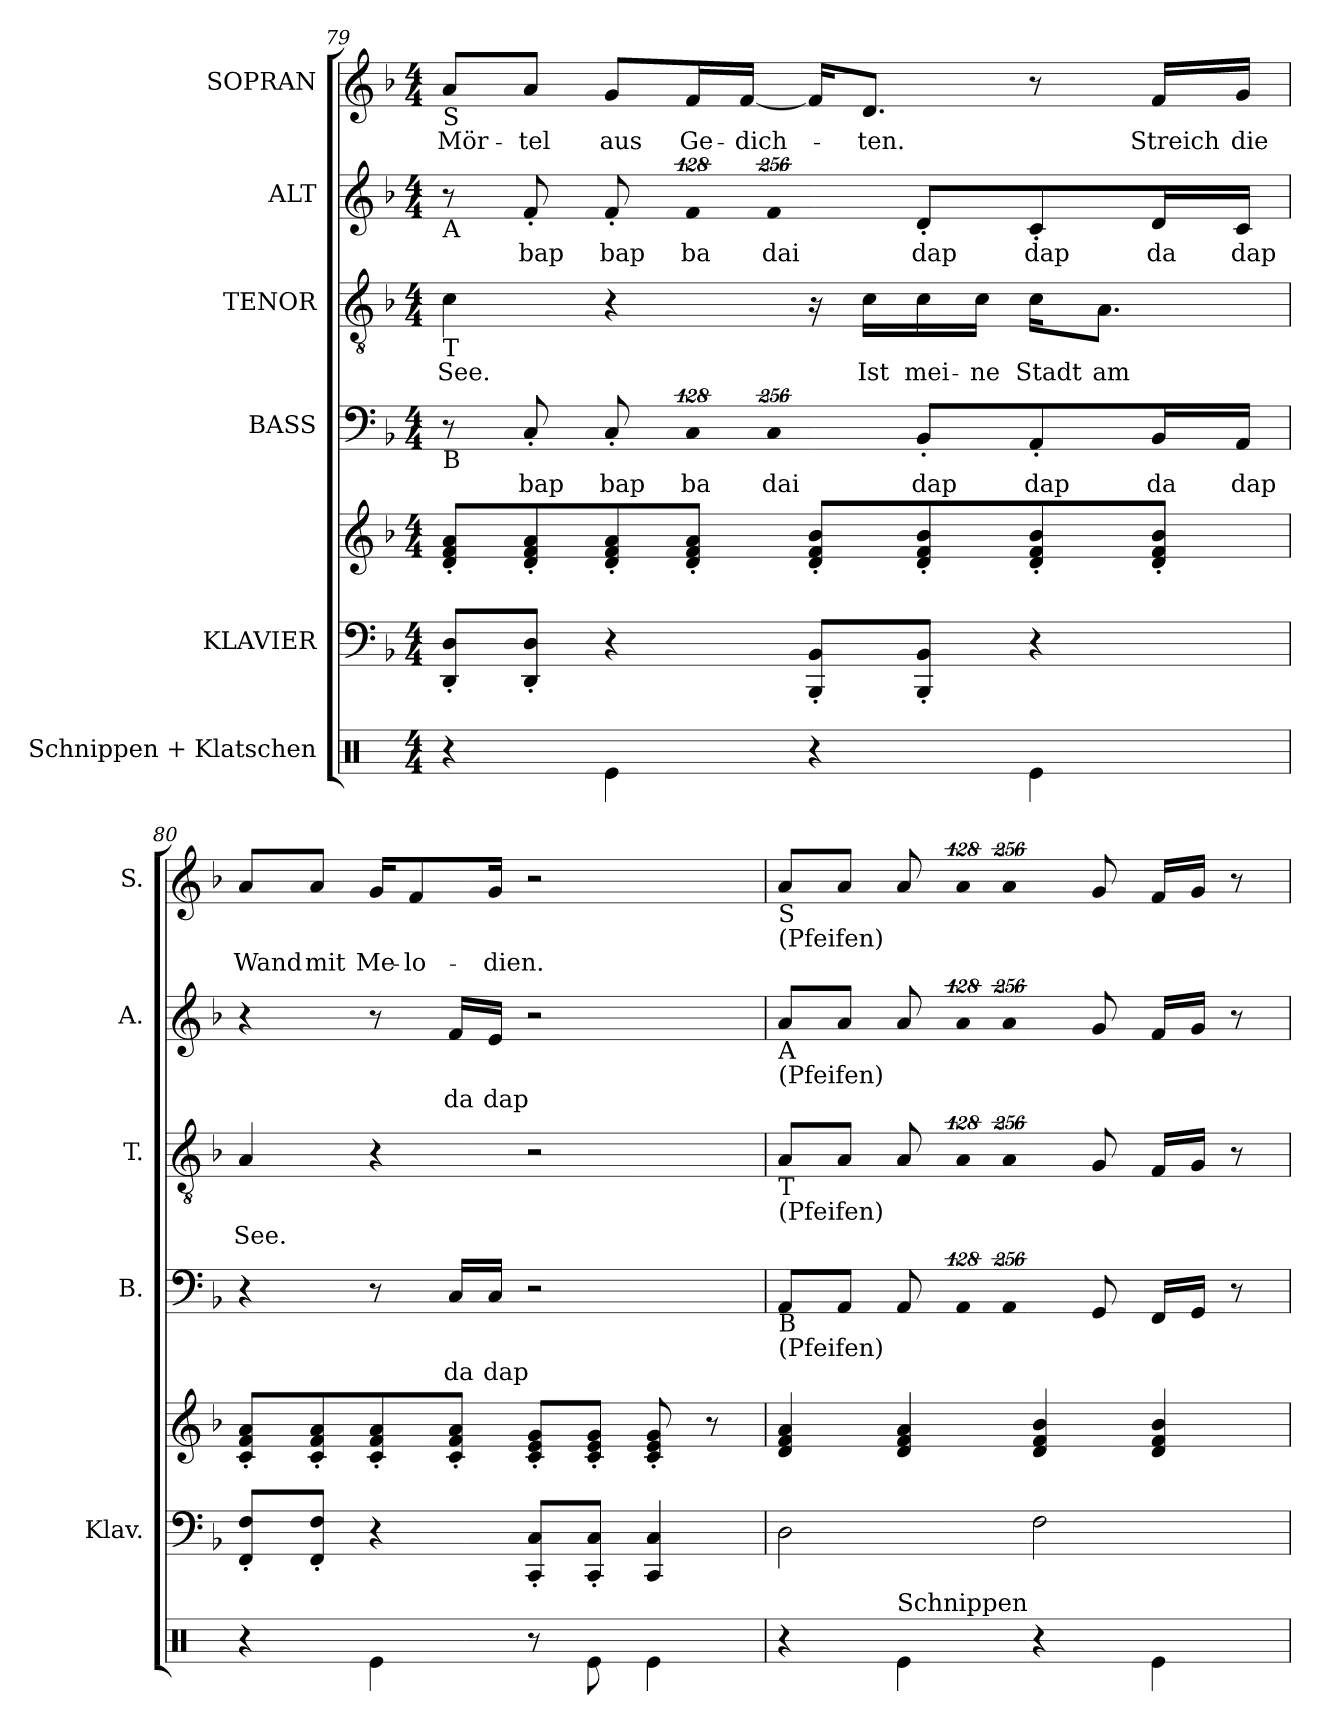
**kern	**kern	**kern	**kern	**text	**kern	**text	**kern	**text	**kern	**text
*part6	*part5	*part5	*part4	*part4	*part3	*part3	*part2	*part2	*part1	*part1
*staff7	*staff6	*staff5	*staff4	*staff4	*staff3	*staff3	*staff2	*staff2	*staff1	*staff1
*I"Schnippen + Klatschen	*I"KLAVIER	*	*I"BASS	*	*I"TENOR	*	*I"ALT	*	*I"SOPRAN	*
*	*I'Klav.	*	*I'B.	*	*I'T.	*	*I'A.	*	*I'S.	*
!!LO:LB:g=z
*clefX	*clefF4	*clefG2	*clefF4	*	*clefGv2	*	*clefG2	*	*clefG2	*
*	*	*	*	*	*ITrd7c12	*	*	*	*	*
*k[]	*k[b-]	*k[b-]	*k[b-]	*	*k[b-]	*	*k[b-]	*	*k[b-]	*
*C:	*d:	*d:	*d:	*	*d:	*	*d:	*	*d:	*
*M4/4	*M4/4	*M4/4	*M4/4	*	*M4/4	*	*M4/4	*	*M4/4	*
=79	=79	=79	=79	=79	=79	=79	=79	=79	=79	=79
!	!	!	!	!	!	!LO:LY:b:color=#000000	!	!	!	!
!	!	!	!	!	!	!	!	!	!LO:TX:b:t=S	!
!	!	!	!	!	!	!	!LO:TX:b:t=A	!	!	!
!	!	!	!	!	!LO:TX:b:t=T	!	!	!	!	!
!	!	!	!LO:TX:b:t=B	!	!	!	!	!	!	!
!	!	!	!	!	!	!	!	!	!	!LO:LY:b:color=#000000
4r	8DDi/' 8Di'L	8di/' 8fi' 8ai'L	8r	.	4Ci\	See.	8r	.	8ai/L	Mör-
!	!	!	!	!LO:LY:b:color=#000000	!	!	!	!	!	!
!	!	!	!	!	!	!	!	!LO:LY:b:color=#000000	!	!
!	!	!	!	!	!	!	!	!	!	!LO:LY:b:color=#000000
.	8DDi/' 8Di'J	8di/' 8fi' 8ai'	8C'i/	bap	.	.	8f'i/	bap	8ai/J	-tel
!	!	!	!	!LO:LY:b:color=#000000	!	!	!	!	!	!
!	!	!	!	!	!	!	!	!LO:LY:b:color=#000000	!	!
!	!	!	!	!	!	!	!	!	!	!LO:LY:b:color=#000000
4Rei\	4r	8di/' 8fi' 8ai'	8C'i/	bap	4r	.	8f'i/	bap	8gi/L	aus
!	!	!	!LO:N:vis=8	!	!	!	!	!	!	!
!	!	!	!	!LO:LY:b:color=#000000	!	!	!LO:N:vis=8	!	!	!
!	!	!	!	!	!	!	!	!LO:LY:b:color=#000000	!	!
!	!	!	!	!	!	!	!	!	!	!LO:LY:b:color=#000000
.	.	8di/' 8fi' 8ai'J	1024%85Ci/	ba	.	.	1024%85fi/	ba	16fi/L	Ge-
!	!	!	!	!	!	!	!	!	!	!LO:LY:b:color=#000000
.	.	.	.	.	.	.	.	.	[<16fi/JJ	-dich-
!	!	!	!LO:N:vis=4	!	!	!	!	!	!	!
!	!	!	!	!LO:LY:b:color=#000000	!	!	!LO:N:vis=4	!	!	!
!	!	!	!	!	!	!	!	!LO:LY:b:color=#000000	!	!
.	.	.	1024%171Ci/	dai	.	.	1024%171fi/	dai	.	.
4r	8BBB-i/' 8BB-i'L	8di/' 8fi' 8b-i'L	.	.	16r	.	.	.	16fi/KL]	.
!	!	!	!	!	!	!LO:LY:b:color=#000000	!	!	!	!
!	!	!	!	!	!	!	!	!	!	!LO:LY:b:color=#000000
.	.	.	.	.	16Ci\LL	Ist	.	.	8.di/J	-ten.
!	!	!	!	!LO:LY:b:color=#000000	!	!	!	!	!	!
!	!	!	!	!	!	!LO:LY:b:color=#000000	!	!	!	!
!	!	!	!	!	!	!	!	!LO:LY:b:color=#000000	!	!
.	8BBB-i/' 8BB-i'J	8di/' 8fi' 8b-i'	8BB-'i/L	dap	16Ci\	mei-	8d'i/L	dap	.	.
!	!	!	!	!	!	!LO:LY:b:color=#000000	!	!	!	!
.	.	.	.	.	16Ci\JJ	-ne	.	.	.	.
!	!	!	!	!LO:LY:b:color=#000000	!	!	!	!	!	!
!	!	!	!	!	!	!LO:LY:b:color=#000000	!	!	!	!
!	!	!	!	!	!	!	!	!LO:LY:b:color=#000000	!	!
4Rei\	4r	8di/' 8fi' 8b-i'	8AA'i/	dap	16Ci\KL	Stadt	8c'i/	dap	8r	.
!	!	!	!	!	!	!LO:LY:b:color=#000000	!	!	!	!
.	.	.	.	.	8.AAi\J	am	.	.	.	.
!	!	!	!	!LO:LY:b:color=#000000	!	!	!	!	!	!
!	!	!	!	!	!	!	!	!LO:LY:b:color=#000000	!	!
!	!	!	!	!	!	!	!	!	!	!LO:LY:b:color=#000000
.	.	8di/' 8fi' 8b-i'J	16BB-i/L	da	.	.	16di/L	da	16fi/LL	Streich
!	!	!	!	!LO:LY:b:color=#000000	!	!	!	!	!	!
!	!	!	!	!	!	!	!	!LO:LY:b:color=#000000	!	!
!	!	!	!	!	!	!	!	!	!	!LO:LY:b:color=#000000
.	.	.	16AAi/JJ	dap	.	.	16ci/JJ	dap	16gi/JJ	die
=80	=80	=80	=80	=80	=80	=80	=80	=80	=80	=80
!	!	!	!	!	!	!LO:LY:b:color=#000000	!	!	!	!
!	!	!	!	!	!	!	!	!	!	!LO:LY:b:color=#000000
4r	8FFi/' 8Fi'L	8ci/' 8fi' 8ai'L	4r	.	4AAi/	See.	4r	.	8ai/L	Wand
!	!	!	!	!	!	!	!	!	!	!LO:LY:b:color=#000000
.	8FFi/' 8Fi'J	8ci/' 8fi' 8ai'	.	.	.	.	.	.	8ai/J	mit
!	!	!	!	!	!	!	!	!	!	!LO:LY:b:color=#000000
4Rei\	4r	8ci/' 8fi' 8ai'	8r	.	4r	.	8r	.	16gi/KL	Me-
!	!	!	!	!	!	!	!	!	!	!LO:LY:b:color=#000000
.	.	.	.	.	.	.	.	.	8fi/	-lo-
!	!	!	!	!LO:LY:b:color=#000000	!	!	!	!	!	!
!	!	!	!	!	!	!	!	!LO:LY:b:color=#000000	!	!
.	.	8ci/' 8fi' 8ai'J	16Ci/LL	da	.	.	16fi/LL	da	.	.
!	!	!	!	!LO:LY:b:color=#000000	!	!	!	!	!	!
!	!	!	!	!	!	!	!	!LO:LY:b:color=#000000	!	!
!	!	!	!	!	!	!	!	!	!	!LO:LY:b:color=#000000
.	.	.	16Ci/JJ	dap	.	.	16ei/JJ	dap	16gi/Jk	-dien.
8r	8CCi/' 8Ci'L	8ci/' 8ei' 8gi'L	2r	.	2r	.	2r	.	2r	.
8Rei\	8CCi/' 8Ci'J	8ci/' 8ei' 8gi'J	.	.	.	.	.	.	.	.
4Rei\	4CCi/ 4Ci	8ci/' 8ei' 8gi'	.	.	.	.	.	.	.	.
.	.	8r	.	.	.	.	.	.	.	.
!!LO:PB:g=z
=81	=81	=81	=81	=81	=81	=81	=81	=81	=81	=81
!	!	!	!	!	!	!	!	!	!LO:TX:b:t=S	!
!	!	!	!	!	!	!	!	!	!LO:TX:b:t=(Pfeifen)	!
!	!	!	!	!	!	!	!LO:TX:b:t=A	!	!	!
!	!	!	!	!	!	!	!LO:TX:b:t=(Pfeifen)	!	!	!
!	!	!	!	!	!LO:TX:b:t=T	!	!	!	!	!
!	!	!	!	!	!LO:TX:b:t=(Pfeifen)	!	!	!	!	!
!	!	!	!LO:TX:b:t=B	!	!	!	!	!	!	!
!	!	!	!LO:TX:b:t=(Pfeifen)	!	!	!	!	!	!	!
4r	2Di\	4di/ 4fi 4ai	8AAi/L	.	8AAi/L	.	8ai/L	.	8ai/L	.
.	.	.	8AAi/J	.	8AAi/J	.	8ai/J	.	8ai/J	.
!LO:TX:a:t=Schnippen	!	!	!	!	!	!	!	!	!	!
4Rei\	.	4di/ 4fi 4ai	8AAi/	.	8AAi/	.	8ai/	.	8ai/	.
!	!	!	!LO:N:vis=8	!	!LO:N:vis=8	!	!LO:N:vis=8	!	!LO:N:vis=8	!
.	.	.	1024%85AAi/	.	1024%85AAi/	.	1024%85ai/	.	1024%85ai/	.
!	!	!	!LO:N:vis=4	!	!LO:N:vis=4	!	!LO:N:vis=4	!	!LO:N:vis=4	!
.	.	.	1024%171AAi/	.	1024%171AAi/	.	1024%171ai/	.	1024%171ai/	.
4r	2Fi\	4di/ 4fi 4b-i	.	.	.	.	.	.	.	.
.	.	.	8GGi/	.	8GGi/	.	8gi/	.	8gi/	.
4Rei\	.	4di/ 4fi 4b-i	16FFi/LL	.	16FFi/LL	.	16fi/LL	.	16fi/LL	.
.	.	.	16GGi/JJ	.	16GGi/JJ	.	16gi/JJ	.	16gi/JJ	.
.	.	.	8r	.	8r	.	8r	.	8r	.
=	=	=	=	=	=	=	=	=	=	=
*-	*-	*-	*-	*-	*-	*-	*-	*-	*-	*-
